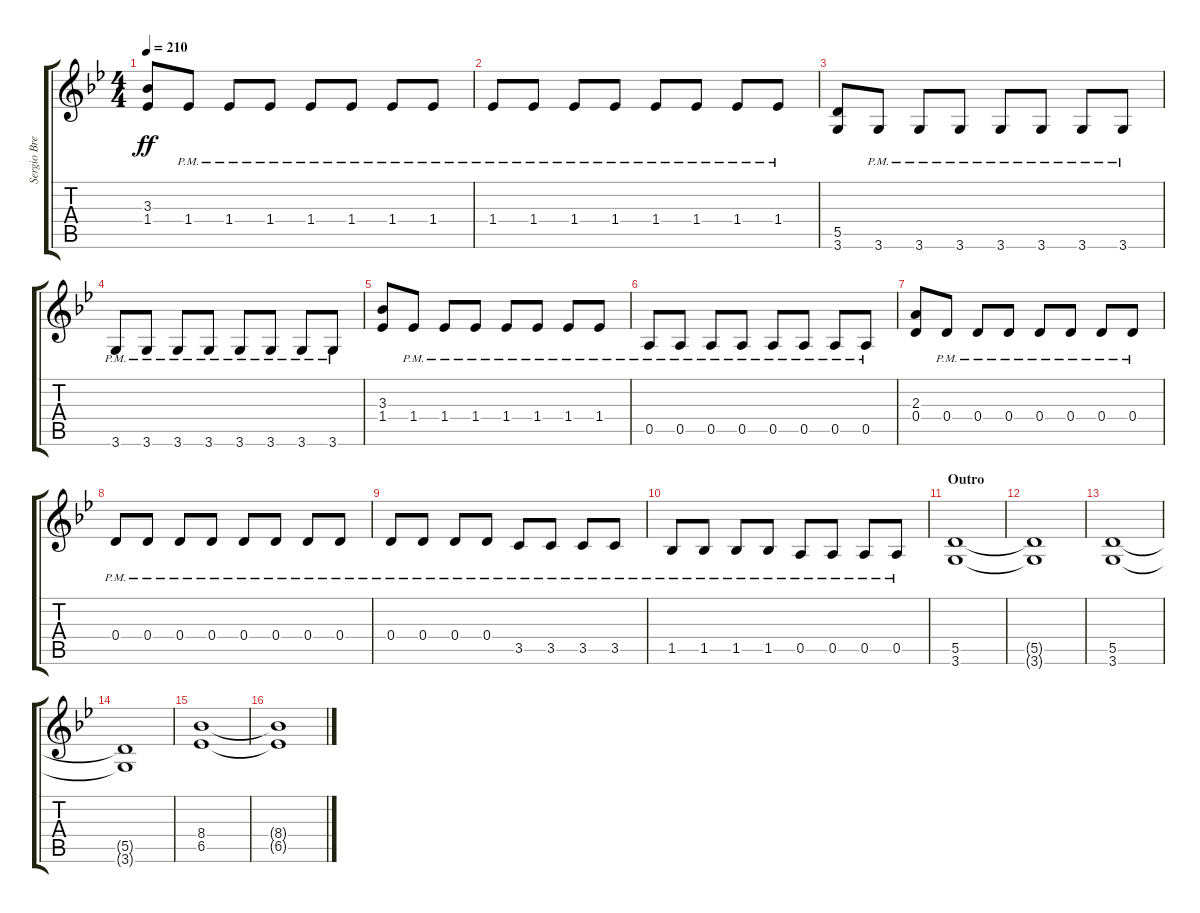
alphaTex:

\track ("Sergio Bredichevsky" "Sergio Bre") {instrument overdrivenguitar}
\staff {score tabs}
\tuning (E4 B3 G3 D3 A2 E2) {hide}
\ts (4 4)
\tempo 210
\clef g2
\ks gminor
(3.3 1.4).8{dy ff} 1.4{pm}.8 1.4{pm}.8 1.4{pm}.8 1.4{pm}.8 1.4{pm}.8 1.4{pm}.8 1.4{pm}.8 |
1.4{pm}.8 1.4{pm}.8 1.4{pm}.8 1.4{pm}.8 1.4{pm}.8 1.4{pm}.8 1.4{pm}.8 1.4{pm}.8 |
(5.5 3.6).8 3.6{pm}.8 3.6{pm}.8 3.6{pm}.8 3.6{pm}.8 3.6{pm}.8 3.6{pm}.8 3.6{pm}.8 |
3.6{pm}.8 3.6{pm}.8 3.6{pm}.8 3.6{pm}.8 3.6{pm}.8 3.6{pm}.8 3.6{pm}.8 3.6{pm}.8 |
(3.3 1.4).8 1.4{pm}.8 1.4{pm}.8 1.4{pm}.8 1.4{pm}.8 1.4{pm}.8 1.4{pm}.8 1.4{pm}.8 |
0.5{pm}.8 0.5{pm}.8 0.5{pm}.8 0.5{pm}.8 0.5{pm}.8 0.5{pm}.8 0.5{pm}.8 0.5{pm}.8 |
(2.3 0.4).8 0.4{pm}.8 0.4{pm}.8 0.4{pm}.8 0.4{pm}.8 0.4{pm}.8 0.4{pm}.8 0.4{pm}.8 |
0.4{pm}.8 0.4{pm}.8 0.4{pm}.8 0.4{pm}.8 0.4{pm}.8 0.4{pm}.8 0.4{pm}.8 0.4{pm}.8 |
0.4{pm}.8 0.4{pm}.8 0.4{pm}.8 0.4{pm}.8 3.5{pm}.8 3.5{pm}.8 3.5{pm}.8 3.5{pm}.8 |
1.5{pm}.8 1.5{pm}.8 1.5{pm}.8 1.5{pm}.8 0.5{pm}.8 0.5{pm}.8 0.5{pm}.8 0.5{pm}.8 |
\section ("" "Outro")
(5.5 3.6).1 |
(5.5{t} 3.6{t}).1 |
(5.5 3.6).1 |
(5.5{t} 3.6{t}).1 |
(8.4 6.5).1 |
(8.4{t} 6.5{t}).1
